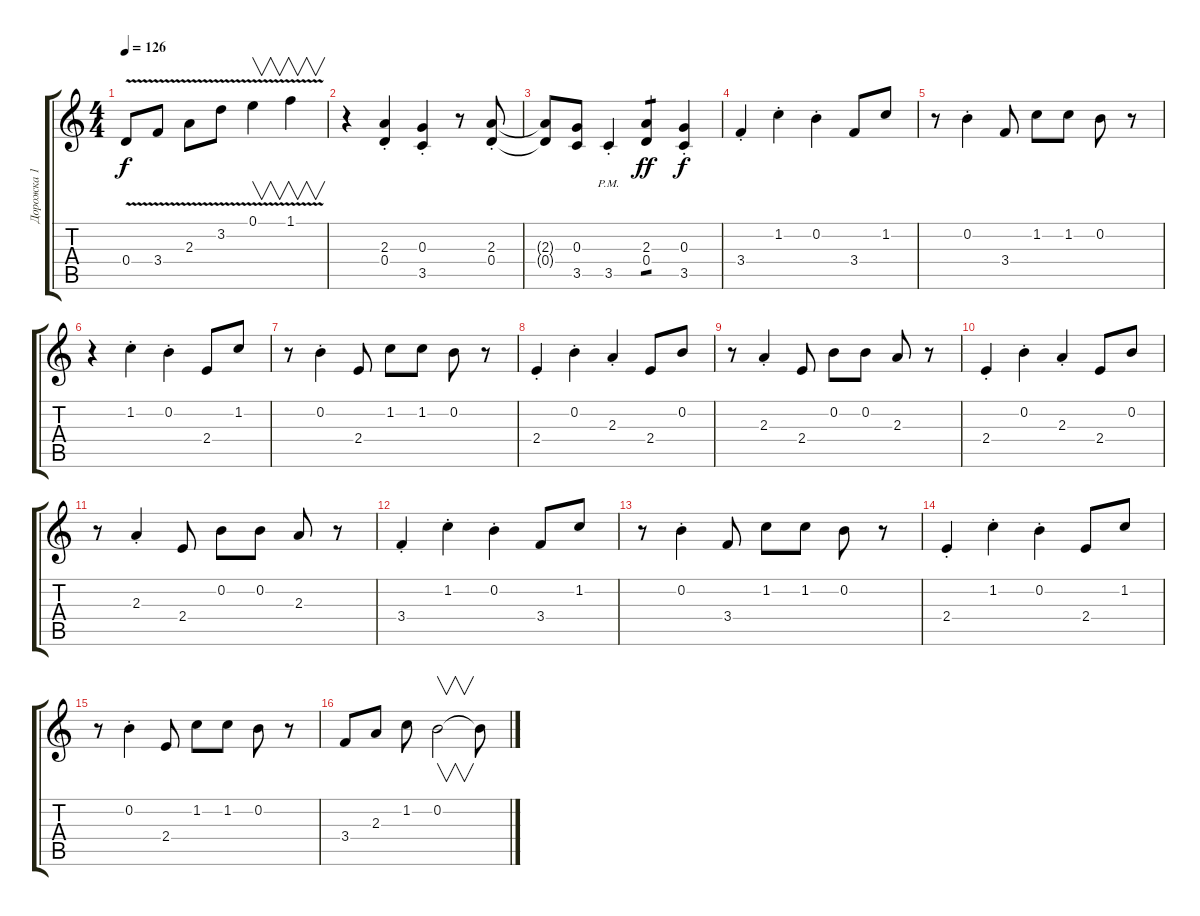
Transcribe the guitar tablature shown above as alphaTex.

\track ("Дорожка 1" "Дорожка 1") {instrument distortionguitar}
\staff {score tabs}
\tuning (E4 B3 G3 D3 A2 E2) {hide}
\ts (4 4)
\tempo 126
\clef g2
\ks c
0.4{v}.8{dy f} 3.4{v}.8 2.3{v}.8 3.2{v}.8 0.1{v}.4{v} 1.1{v}.4{v} |
r.4 (2.3{st} 0.4{st}).4 (0.3{st} 3.5{st}).4 r.8 (2.3{st} 0.4{st}).8 |
(2.3{t} 0.4{t}).8 (0.3 3.5).8 3.5{pm st}.4 (2.3 0.4).4{tp 1 dy ff} (0.3 3.5{st}).4{dy f} |
3.4{st}.4 1.2{st}.4 0.2{st}.4 3.4.8 1.2.8 |
r.8 0.2{st}.4 3.4.8 1.2.8 1.2.8 0.2.8 r.8 |
r.4 1.2{st}.4 0.2{st}.4 2.4.8 1.2.8 |
r.8 0.2{st}.4 2.4.8 1.2.8 1.2.8 0.2.8 r.8 |
2.4{st}.4 0.2{st}.4 2.3{st}.4 2.4.8 0.2.8 |
r.8 2.3{st}.4 2.4.8 0.2.8 0.2.8 2.3.8 r.8 |
2.4{st}.4 0.2{st}.4 2.3{st}.4 2.4.8 0.2.8 |
r.8 2.3{st}.4 2.4.8 0.2.8 0.2.8 2.3.8 r.8 |
3.4{st}.4 1.2{st}.4 0.2{st}.4 3.4.8 1.2.8 |
r.8 0.2{st}.4 3.4.8 1.2.8 1.2.8 0.2.8 r.8 |
2.4{st}.4 1.2{st}.4 0.2{st}.4 2.4.8 1.2.8 |
r.8 0.2{st}.4 2.4.8 1.2.8 1.2.8 0.2.8 r.8 |
3.4.8 2.3.8 1.2.8 0.2.2{v} 0.2{t}.8
